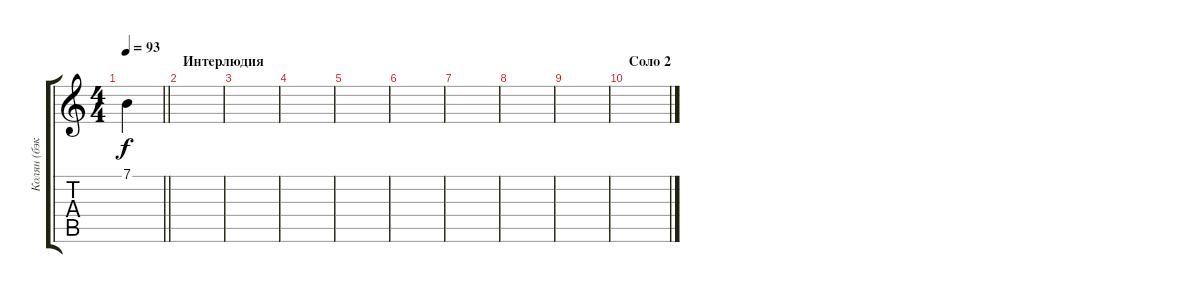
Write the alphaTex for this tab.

\track ("Колян (бэк вокал)" "Колян (бэк") {instrument clarinet}
\staff {score tabs}
\tuning (E4 B3 G3 D3 A2 E2) {hide}
\ts (4 4)
\tempo 93
\clef g2
\barLineRight lightlight
\ks c
7.1{t}.4{dy f} |
\section ("" "Интерлюдия")
|
|
|
|
|
|
|
|
\section ("" "Соло 2")
